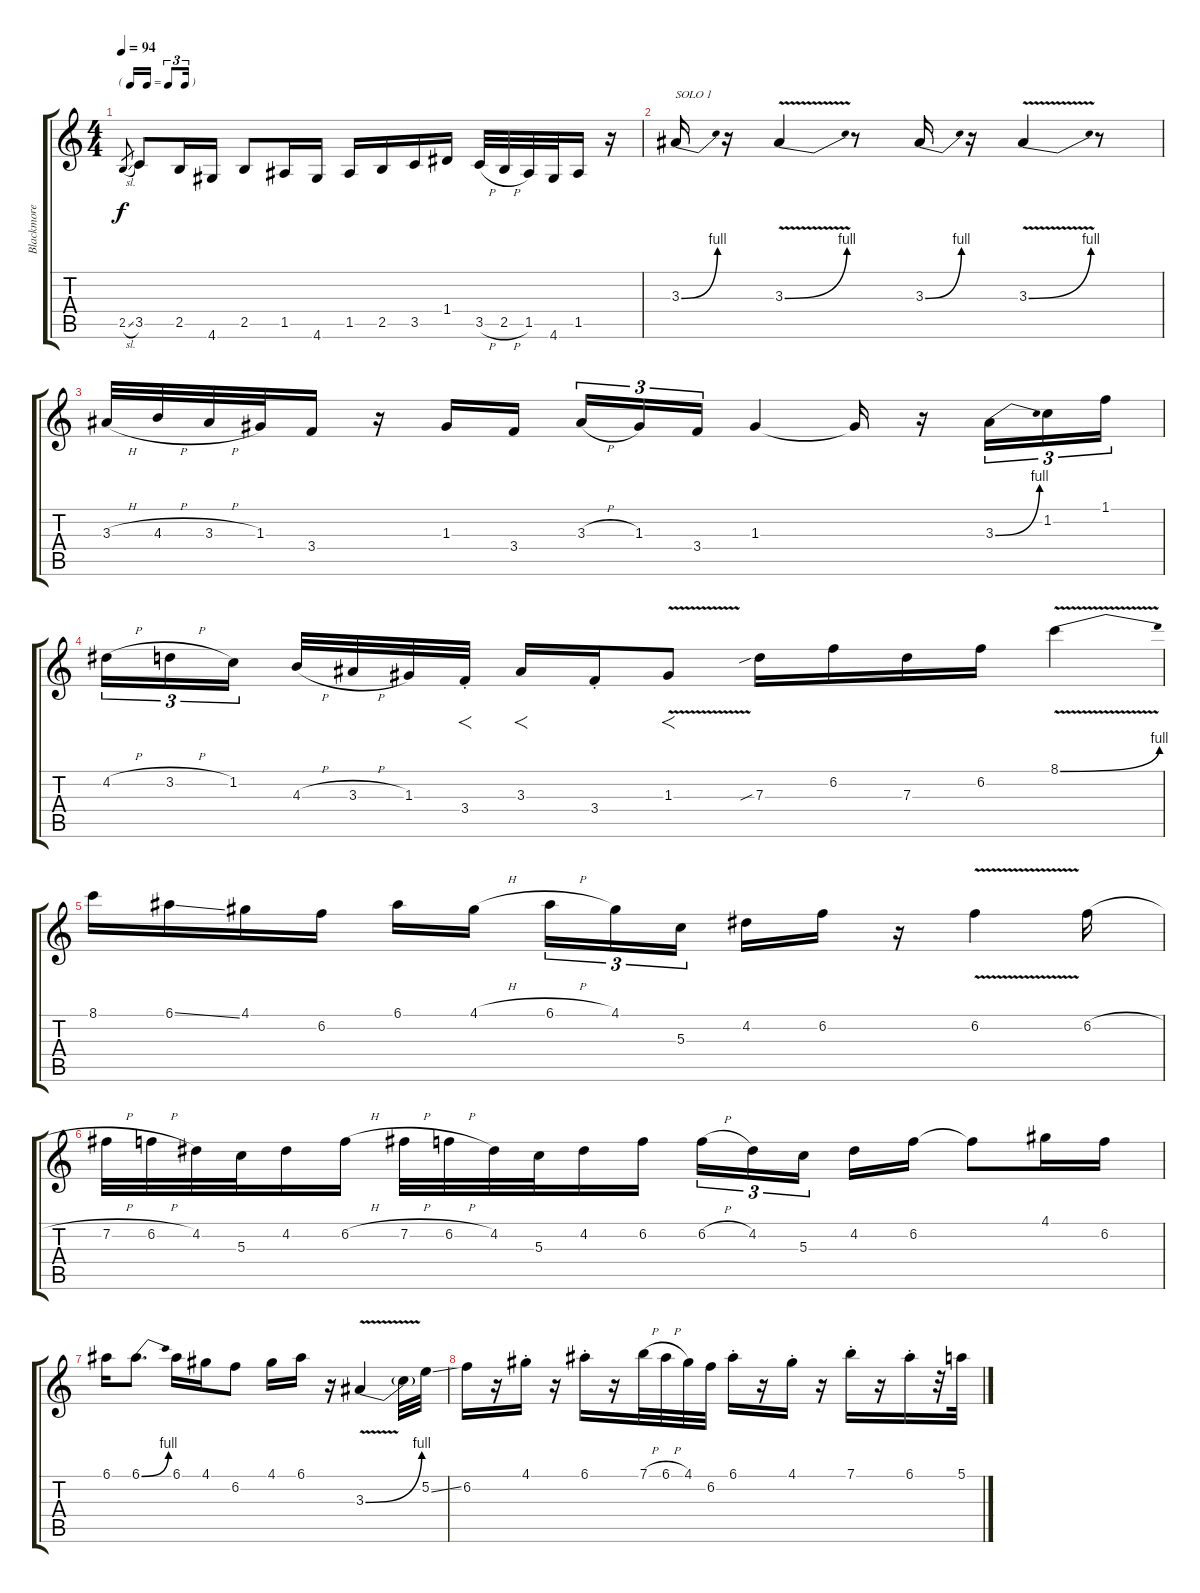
\track ("Blackmore Solo" "Blackmore ") {instrument overdrivenguitar}
\staff {score tabs}
\tuning (E4 B3 G3 D3 A2 E2) {hide}
\ts (4 4)
\tf triplet16th
\tempo 94
\clef g2
\ks c
2.5{sl}.8{gr dy f} 3.5.8 2.5.16 4.6.16 2.5.8 1.5.16 4.6.16 1.5.16 2.5.16 3.5.16 1.4.16 3.5{h}.32 2.5{h}.32 1.5.32 4.6.32 1.5.16 r.16 |
3.3{be (bend 0 0 60 4)}.16{txt "SOLO 1"} r.16 3.3{be (bend 0 0 60 4) v}.4 r.8 3.3{be (bend 0 0 60 4)}.16 r.16 3.3{be (bend 0 0 60 4) v}.4 r.8 |
3.3{h}.32 4.3{h}.32 3.3{h}.32 1.3.32 3.4.16 r.16 1.3.16 3.4.16{beam splitsecondary} 3.3{h}.16{tu (3 2)} 1.3.16{tu (3 2)} 3.4.16{tu (3 2)} 1.3.4 1.3{t}.16 r.16 3.3{be (bend 0 0 60 4)}.16{tu (3 2)} 1.2.16{tu (3 2)} 1.1.16{tu (3 2)} |
4.2{h}.16{tu (3 2)} 3.2{h}.16{tu (3 2)} 1.2.16{tu (3 2) beam splitsecondary} 4.3{h}.32 3.3{h}.32 1.3.32 3.4{st}.32{f} 3.3.16{f} 3.4{st}.16 1.3{v}.8{f} 7.3{sib}.16 6.2.16 7.3.16 6.2.16 8.1{be (bend 0 0 60 4) v}.4 |
8.1.16 6.1{ss}.16 4.1.16 6.2.16 6.1.16 4.1{h}.16{beam splitsecondary} 6.1{h}.16{tu (3 2)} 4.1.16{tu (3 2)} 5.3.16{tu (3 2)} 4.2.16 6.2.16 r.16 6.2{v}.4 6.2{h}.16 |
7.2{h}.32 6.2{h}.32 4.2.32 5.3.32 4.2.16 6.2{h}.16 7.2{h}.32 6.2{h}.32 4.2.32 5.3.32 4.2.16 6.2.16 6.2{h}.16{tu (3 2)} 4.2.16{tu (3 2)} 5.3.16{tu (3 2) beam splitsecondary} 4.2.16 6.2.16 6.2{t}.8 4.1.16 6.2.16 |
6.1.16 6.1{be (bend 0 0 60 4)}.8{d} 6.1.16 4.1.16 6.2.8 4.1.16 6.1.16 r.16 3.3{be (bend 0 0 60 4) v}.4 3.3{t}.32 5.2{ss}.32 |
6.2.16 r.16 4.1{st}.16 r.16 6.1{st}.16 r.16 7.1{h}.32 6.1{h}.32 4.1.32 6.2.32 6.1{st}.16 r.16 4.1{st}.16 r.16 7.1{st}.16 r.16 6.1{st}.16 r.32 5.1{ss}.32
